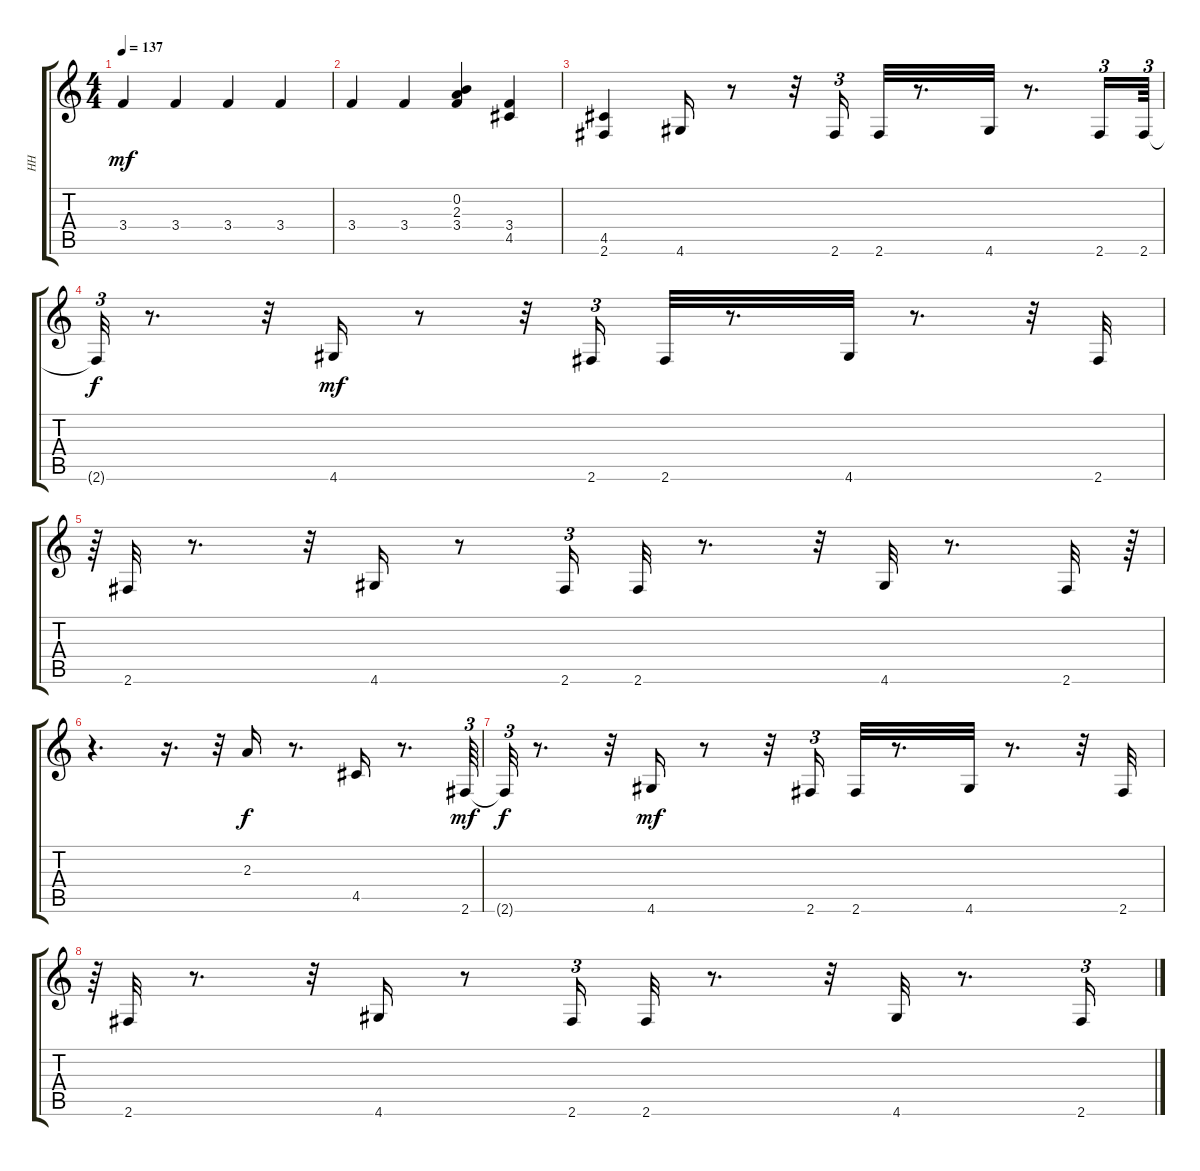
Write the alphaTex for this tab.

\track ("HH" "HH") {instrument acousticguitarsteel}
\staff {score tabs}
\tuning (E4 B3 G3 D3 A2 E2) {hide}
\ts (4 4)
\tempo 137
\clef g2
\ks c
3.4.4{dy mf} 3.4.4 3.4.4 3.4.4 |
3.4.4 3.4.4 (0.2 2.3 3.4).4 (3.4 4.5).4 |
(4.5 2.6).4 4.6.16 r.8 r.32 2.6.16{tu (3 2)} 2.6.32 r.8{d} 4.6.32 r.8{d} 2.6.16{tu (3 2)} 2.6.64{tu (3 2)} |
2.6{t}.32{tu (3 2) dy f} r.8{d} r.32 4.6.16{dy mf} r.8 r.32 2.6.16{tu (3 2)} 2.6.32 r.8{d} 4.6.32 r.8{d} r.32 2.6.32 |
r.64{tu (3 2)} 2.6.32 r.8{d} r.32 4.6.16 r.8 2.6.16{tu (3 2)} 2.6.32 r.8{d} r.32 4.6.32 r.8{d} 2.6.32 r.64{tu (3 2)} |
r.4{d} r.16{d} r.32{tu (3 2)} 2.3.16{dy f} r.8{d} 4.5.16 r.8{d} 2.6.64{tu (3 2) dy mf} |
2.6{t}.32{tu (3 2) dy f} r.8{d} r.32 4.6.16{dy mf} r.8 r.32 2.6.16{tu (3 2)} 2.6.32 r.8{d} 4.6.32 r.8{d} r.32 2.6.32 |
r.64{tu (3 2)} 2.6.32 r.8{d} r.32 4.6.16 r.8 2.6.16{tu (3 2)} 2.6.32 r.8{d} r.32 4.6.32 r.8{d} 2.6.16{tu (3 2)}
